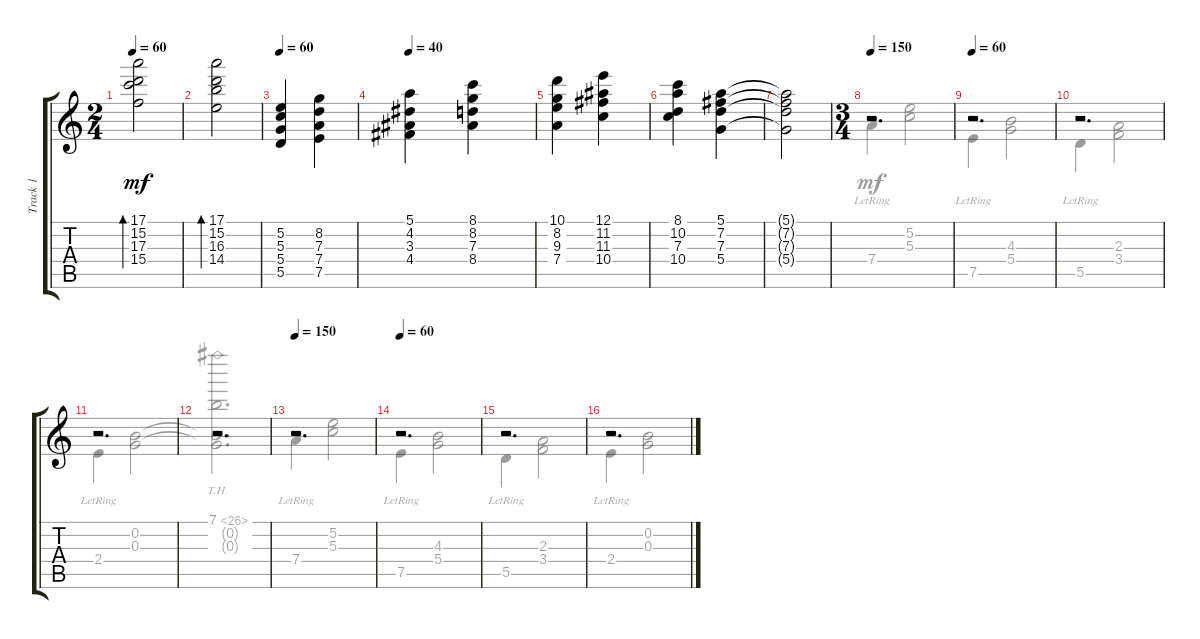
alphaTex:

\track ("Track 1" "Track 1") {instrument acousticguitarnylon}
\staff {score tabs}
\tuning (E4 B3 G3 D3 A2 D2) {hide}
\voice
\ts (2 4)
\tempo 60
\tempo 40
\tempo 60
\clef g2
\ks c
(17.1 15.2 17.3 15.4).2{bd 120 dy mf instrument acousticguitarnylon} |
(17.1 15.2 16.3 14.4).2{bd 240} |
\tempo 60
(5.2 5.3 5.4 5.5).4 (8.2 7.3 7.4 7.5).4 |
\tempo 40
(5.1 4.2 3.3 4.4).4 (8.1 8.2 7.3 8.4).4 |
(10.1 8.2 9.3 7.4).4 (12.1 11.2 11.3 10.4).4 |
(8.1 10.2 7.3 10.4).4 (5.1 7.2 7.3 5.4).4 |
(5.1{t} 7.2{t} 7.3{t} 5.4{t}).2 |
\ts (3 4)
\tempo 150
r.2{d} |
\tempo 60
r.2{d} |
r.2{d} |
r.2{d} |
r.2{d} |
\tempo 150
r.2{d} |
\tempo 60
r.2{d} |
r.2{d} |
r.2{d}
\voice
\clef g2
\ottava regular
\simile none
\ks c
|
|
|
|
|
|
|
7.4{lr}.4 (5.2 5.3).2 |
7.5{lr}.4 (4.3 5.4).2 |
5.5{lr}.4 (2.3 3.4).2 |
2.4{lr}.4 (0.2 0.3).2 |
(7.1{th 19} 0.2{t} 0.3{t}).2{d} |
7.4{lr}.4 (5.2 5.3).2 |
7.5{lr}.4 (4.3 5.4).2 |
5.5{lr}.4 (2.3 3.4).2 |
2.4{lr}.4 (0.2 0.3).2
